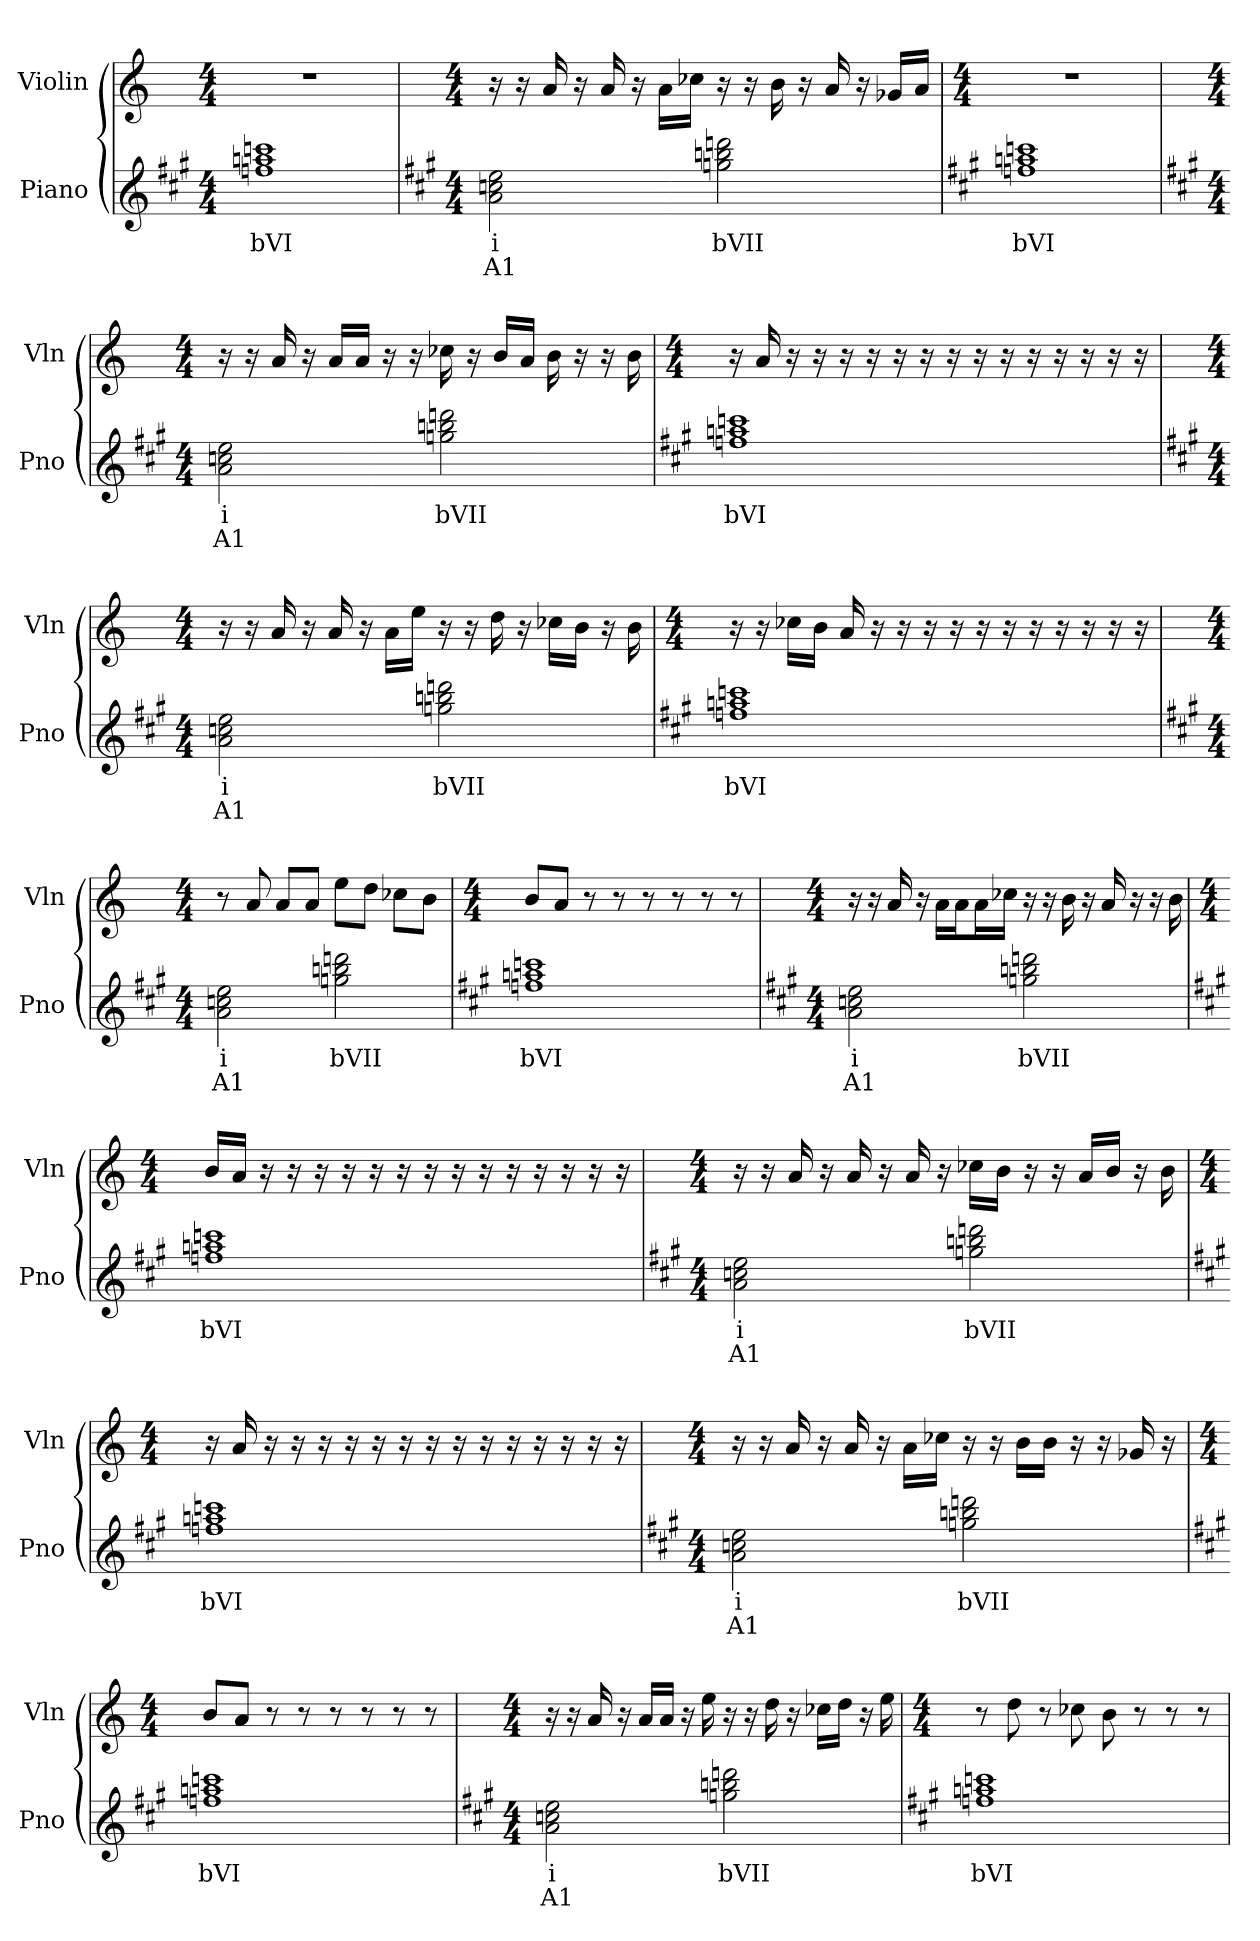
**kern	**text	**text	**kern
*part2	*part2	*part2	*part1
*staff2	*staff2	*staff2	*staff1
*I"Piano	*	*	*I"Violin
*I'Pno	*	*	*I'Vln
*k[f#c#g#]	*	*	*
*A:	*	*	*
*M4/4	*	*	*M4/4
=	=	=	=
1ffn 1aan 1cccn	bVI	.	1r
=	=	=	=
*k[f#c#g#]	*	*	*
*A:	*	*	*
*M4/4	*	*	*M4/4
2a 2ccn 2ee	i	A1	16r
.	.	.	16r
.	.	.	16a
.	.	.	16r
.	.	.	16a
.	.	.	16r
.	.	.	16aLL
.	.	.	16cc-XJJ
2ggn 2bbn 2dddn	bVII	.	16r
.	.	.	16r
.	.	.	16b
.	.	.	16r
.	.	.	16a
.	.	.	16r
.	.	.	16g-XLL
.	.	.	16aJJ
=	=	=	=
*k[f#c#g#]	*	*	*
*A:	*	*	*
*	*	*	*M4/4
1ffn 1aan 1cccn	bVI	.	1r
=	=	=	=
*k[f#c#g#]	*	*	*
*A:	*	*	*
*M4/4	*	*	*M4/4
2a 2ccn 2ee	i	A1	16r
.	.	.	16r
.	.	.	16a
.	.	.	16r
.	.	.	16aLL
.	.	.	16aJJ
.	.	.	16r
.	.	.	16r
2ggn 2bbn 2dddn	bVII	.	16cc-X
.	.	.	16r
.	.	.	16bLL
.	.	.	16aJJ
.	.	.	16b
.	.	.	16r
.	.	.	16r
.	.	.	16b
=	=	=	=
*k[f#c#g#]	*	*	*
*A:	*	*	*
*	*	*	*M4/4
1ffn 1aan 1cccn	bVI	.	16r
.	.	.	16a
.	.	.	16r
.	.	.	16r
.	.	.	16r
.	.	.	16r
.	.	.	16r
.	.	.	16r
.	.	.	16r
.	.	.	16r
.	.	.	16r
.	.	.	16r
.	.	.	16r
.	.	.	16r
.	.	.	16r
.	.	.	16r
=	=	=	=
*k[f#c#g#]	*	*	*
*A:	*	*	*
*M4/4	*	*	*M4/4
2a 2ccn 2ee	i	A1	16r
.	.	.	16r
.	.	.	16a
.	.	.	16r
.	.	.	16a
.	.	.	16r
.	.	.	16aLL
.	.	.	16eeJJ
2ggn 2bbn 2dddn	bVII	.	16r
.	.	.	16r
.	.	.	16dd
.	.	.	16r
.	.	.	16cc-XLL
.	.	.	16bJJ
.	.	.	16r
.	.	.	16b
=	=	=	=
*k[f#c#g#]	*	*	*
*A:	*	*	*
*	*	*	*M4/4
1ffn 1aan 1cccn	bVI	.	16r
.	.	.	16r
.	.	.	16cc-XLL
.	.	.	16bJJ
.	.	.	16a
.	.	.	16r
.	.	.	16r
.	.	.	16r
.	.	.	16r
.	.	.	16r
.	.	.	16r
.	.	.	16r
.	.	.	16r
.	.	.	16r
.	.	.	16r
.	.	.	16r
=	=	=	=
*k[f#c#g#]	*	*	*
*A:	*	*	*
*M4/4	*	*	*M4/4
2a 2ccn 2ee	i	A1	8r
.	.	.	8a
.	.	.	8aL
.	.	.	8aJ
2ggn 2bbn 2dddn	bVII	.	8eeL
.	.	.	8ddJ
.	.	.	8cc-XL
.	.	.	8bJ
=	=	=	=
*k[f#c#g#]	*	*	*
*A:	*	*	*
*	*	*	*M4/4
1ffn 1aan 1cccn	bVI	.	8bL
.	.	.	8aJ
.	.	.	8r
.	.	.	8r
.	.	.	8r
.	.	.	8r
.	.	.	8r
.	.	.	8r
=	=	=	=
*k[f#c#g#]	*	*	*
*A:	*	*	*
*M4/4	*	*	*M4/4
2a 2ccn 2ee	i	A1	16r
.	.	.	16r
.	.	.	16a
.	.	.	16r
.	.	.	16aLL
.	.	.	16aJ
.	.	.	16aL
.	.	.	16cc-XJJ
2ggn 2bbn 2dddn	bVII	.	16r
.	.	.	16r
.	.	.	16b
.	.	.	16r
.	.	.	16a
.	.	.	16r
.	.	.	16r
.	.	.	16b
=	=	=	=
*k[f#c#g#]	*	*	*
*A:	*	*	*
*	*	*	*M4/4
1ffn 1aan 1cccn	bVI	.	16bLL
.	.	.	16aJJ
.	.	.	16r
.	.	.	16r
.	.	.	16r
.	.	.	16r
.	.	.	16r
.	.	.	16r
.	.	.	16r
.	.	.	16r
.	.	.	16r
.	.	.	16r
.	.	.	16r
.	.	.	16r
.	.	.	16r
.	.	.	16r
=	=	=	=
*k[f#c#g#]	*	*	*
*A:	*	*	*
*M4/4	*	*	*M4/4
2a 2ccn 2ee	i	A1	16r
.	.	.	16r
.	.	.	16a
.	.	.	16r
.	.	.	16a
.	.	.	16r
.	.	.	16a
.	.	.	16r
2ggn 2bbn 2dddn	bVII	.	16cc-XLL
.	.	.	16bJJ
.	.	.	16r
.	.	.	16r
.	.	.	16aLL
.	.	.	16bJJ
.	.	.	16r
.	.	.	16b
=	=	=	=
*k[f#c#g#]	*	*	*
*A:	*	*	*
*	*	*	*M4/4
1ffn 1aan 1cccn	bVI	.	16r
.	.	.	16a
.	.	.	16r
.	.	.	16r
.	.	.	16r
.	.	.	16r
.	.	.	16r
.	.	.	16r
.	.	.	16r
.	.	.	16r
.	.	.	16r
.	.	.	16r
.	.	.	16r
.	.	.	16r
.	.	.	16r
.	.	.	16r
=	=	=	=
*k[f#c#g#]	*	*	*
*A:	*	*	*
*M4/4	*	*	*M4/4
2a 2ccn 2ee	i	A1	16r
.	.	.	16r
.	.	.	16a
.	.	.	16r
.	.	.	16a
.	.	.	16r
.	.	.	16aLL
.	.	.	16cc-XJJ
2ggn 2bbn 2dddn	bVII	.	16r
.	.	.	16r
.	.	.	16bLL
.	.	.	16bJJ
.	.	.	16r
.	.	.	16r
.	.	.	16g-X
.	.	.	16r
=	=	=	=
*k[f#c#g#]	*	*	*
*A:	*	*	*
*	*	*	*M4/4
1ffn 1aan 1cccn	bVI	.	8bL
.	.	.	8aJ
.	.	.	8r
.	.	.	8r
.	.	.	8r
.	.	.	8r
.	.	.	8r
.	.	.	8r
=	=	=	=
*k[f#c#g#]	*	*	*
*A:	*	*	*
*M4/4	*	*	*M4/4
2a 2ccn 2ee	i	A1	16r
.	.	.	16r
.	.	.	16a
.	.	.	16r
.	.	.	16aLL
.	.	.	16aJJ
.	.	.	16r
.	.	.	16ee
2ggn 2bbn 2dddn	bVII	.	16r
.	.	.	16r
.	.	.	16dd
.	.	.	16r
.	.	.	16cc-XLL
.	.	.	16ddJJ
.	.	.	16r
.	.	.	16ee
=	=	=	=
*k[f#c#g#]	*	*	*
*A:	*	*	*
*	*	*	*M4/4
1ffn 1aan 1cccn	bVI	.	8r
.	.	.	8dd
.	.	.	8r
.	.	.	8cc-X
.	.	.	8b
.	.	.	8r
.	.	.	8r
.	.	.	8r
=	=	=	=
*-	*-	*-	*-
